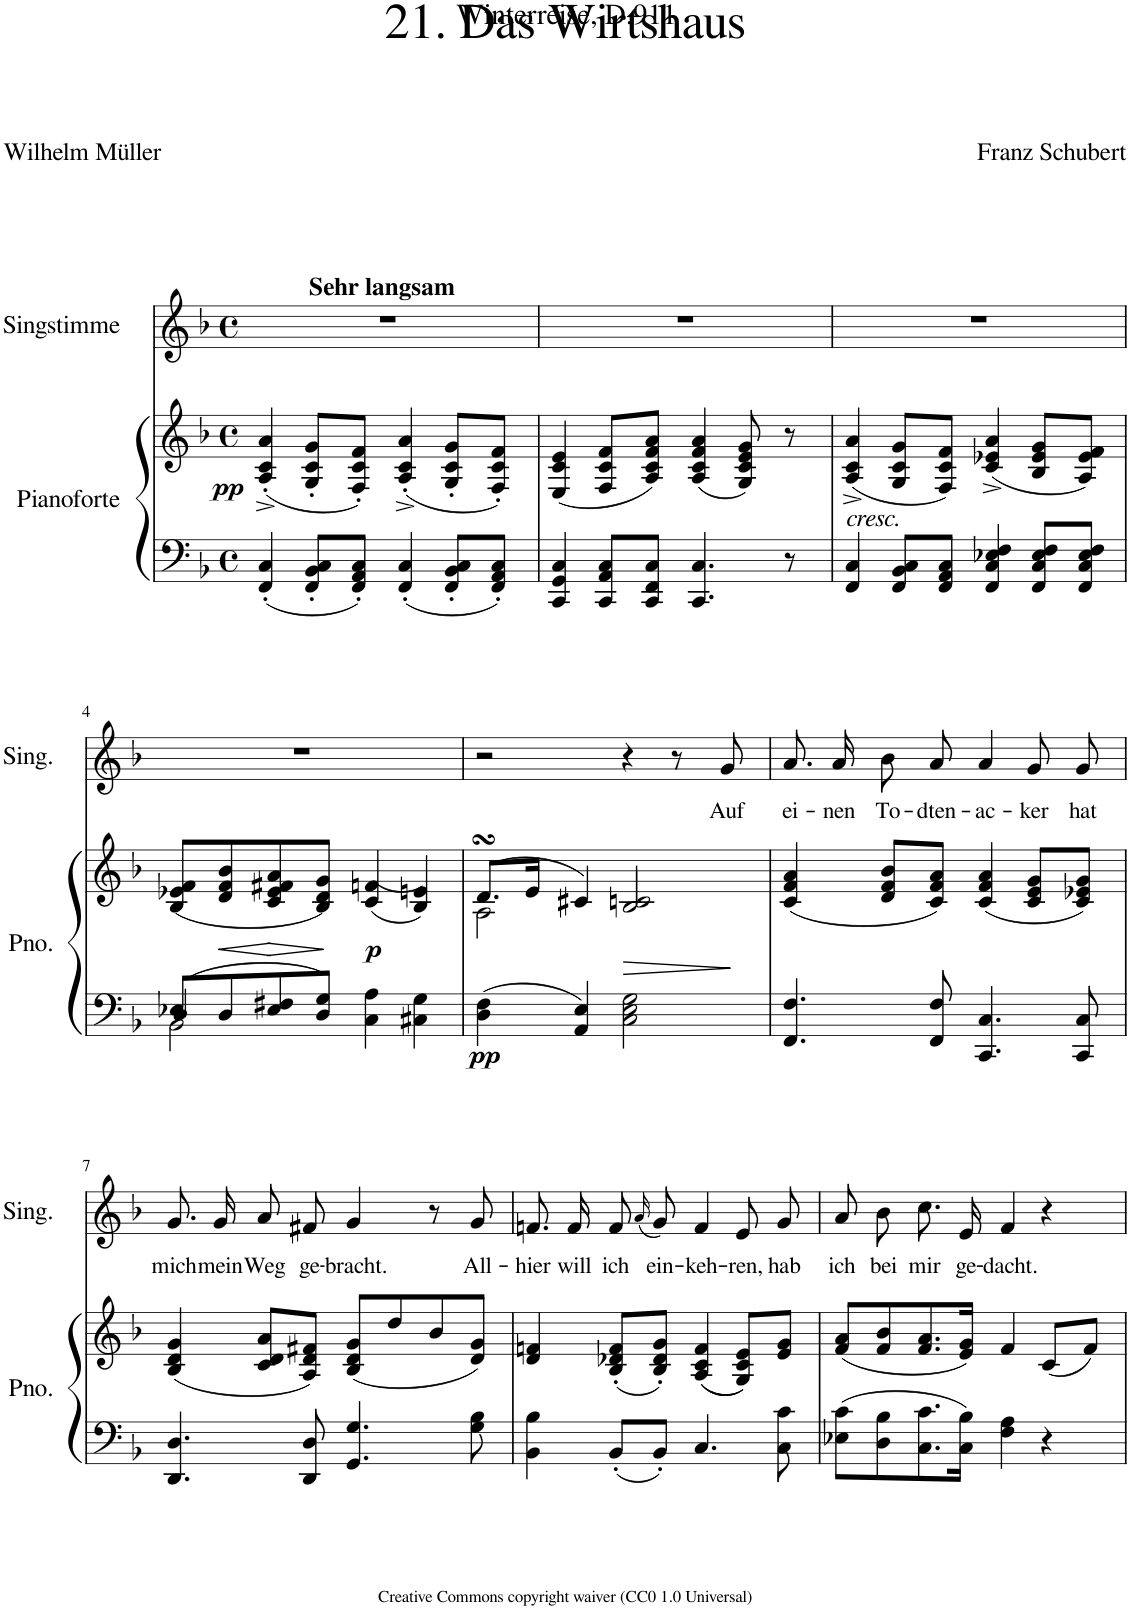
**kern	**kern	**dynam	**kern	**text
*part2	*part2	*part2	*part1	*part1
*staff3	*staff2	*staff2/3	*staff1	*staff1
*I"Pianoforte	*	*	*I"Singstimme	*
*I'Pno.	*	*	*I'Sing.	*
*clefF4	*clefG2	*	*clefG2	*
*k[b-]	*k[b-]	*	*k[b-]	*
*M4/4	*M4/4	*	*M4/4	*
*met(c)	*met(c)	*	*met(c)	*
=1	=1	=1	=1	=1
!	!	!	!LO:TX:a:B:t=Sehr langsam	!
!	!	!LO:DY:b	!	!
4FF/'< 4C/'<	(4A/'^ 4c/'^ 4a/'^	pp	1r	.
8FF/' 8BB-/' 8C/'L	8G/' 8c/' 8g/'L	.	.	.
8FF/' 8AA/' 8C/'J	8F/' 8c/' 8f/'J)	.	.	.
4FF/' 4C/'	(4A/'^ 4c/'^ 4a/'^	.	.	.
8FF/' 8BB-/' 8C/'L	8G/' 8c/' 8g/'L	.	.	.
8FF/' 8AA/' 8C/'J	8F/' 8c/' 8f/'J)	.	.	.
=2	=2	=2	=2	=2
4CC/ 4GG/ 4C/	(4E/ 4c/ 4e/	.	1r	.
8CC/ 8AA/ 8C/L	8F/ 8c/ 8f/L	.	.	.
8CC/ 8FF/ 8C/J	8A/ 8c/ 8f/ 8a/J)	.	.	.
4.CC/ 4.C/	(4A/ 4c/ 4f/ 4a/	.	.	.
.	8G/ 8c/ 8e/ 8g/)	.	.	.
8r	8r	.	.	.
=3	=3	=3	=3	=3
!	!LO:TX:b:i:t=cresc.	!	!	!
4FF/ 4C/	(4A/^ 4c/^ 4a/^	.	1r	.
8FF/ 8BB-/ 8C/L	8G/ 8c/ 8g/L	.	.	.
8FF/ 8AA/ 8C/J	8F/ 8c/ 8f/J)	.	.	.
4FF/ 4C/ 4E-X/ 4F/	(4c/^ 4e-X/^ 4a/^	.	.	.
8FF/ 8C/ 8E-/ 8F/L	8B-/ 8e-/ 8g/L	.	.	.
8FF/ 8C/ 8E-/ 8F/J	8A/ 8e-/ 8f/J)	.	.	.
!!LO:LB:g=z
=4	=4	=4	=4	=4
*^	*	*	*	*
*	*^	*	*	*	*
8E-X/L	2BB-\	4F/	(8B-/ 8e-X/ 8f/L	.	1r	.
!	!	!	!	!LO:HP:b	!	!
8D/	.	.	8d/ 8f/ 8b-/	<	.	.
!	!	!	!	!LO:HP:n=1:b	!	!
8E-/ 8F#X/	.	4ryy	8c/ 8e-/ 8f#X/ 8a/	[ >	.	.
8D/ 8G/J	.	.	8B-/ 8d/ 8g/J)	]	.	.
!	!	!	!	!LO:DY:b	!	!
4C\ 4A\	2ryy	2ryy	((4c/ 4fn/	p	.	.
4C#X\ 4G\	.	.	4B-/ 4en/))	.	.	.
*v	*v	*v	*	*	*	*
=5	=5	=5	=5	=5
*	*^	*	*	*
!	!	!	!LO:DY:b=2	!	!
4D\ 4F\	(8.dsSSS/L	2A\	pp	2r	.
.	16e/Jk	.	.	.	.
4AA/ 4E/	4c#X/)	.	.	.	.
!	!	!	!LO:HP:b	!	!
2C\ 2E\ 2G\	2cn/	2B-/	>	4r	.
.	.	.	.	8r	.
!	!	!	!	!	!LO:LY:b
.	.	.	.	8g/	Auf
*	*v	*v	*	*	*
.	.	]	.	.
=6	=6	=6	=6	=6
!	!	!	!	!LO:LY:b
4.FF/ 4.F/	(4c/ 4f/ 4a/	.	8.a/L	ei-
!	!	!	!	!LO:LY:b
.	.	.	16a/Jk	-nen
!	!	!	!	!LO:LY:b
.	8d/ 8f/ 8b-/L	.	8b-/L	To-
!	!	!	!	!LO:LY:b
8FF/ 8F/	8c/ 8f/ 8a/J)	.	8a/J	-dten-
!	!	!	!	!LO:LY:b
4.CC/ 4.C/	(4c/ 4f/ 4a/	.	4a/	-ac-
!	!	!	!	!LO:LY:b
.	8c/ 8e/ 8g/L	.	8g/L	-ker
!	!	!	!	!LO:LY:b
8CC/ 8C/	8c/ 8e-X/ 8g/J)	.	8g/J	hat
!!LO:LB:g=z
=7	=7	=7	=7	=7
!	!	!	!	!LO:LY:b
4.DD/ 4.D/	(4B-/ 4d/ 4g/	.	8.g/L	mich
!	!	!	!	!LO:LY:b
.	.	.	16g/Jk	mein
!	!	!	!	!LO:LY:b
.	8c/ 8d/ 8a/L	.	8a/L	Weg
!	!	!	!	!LO:LY:b
8DD/ 8D/	8A/ 8d/ 8f#X/J)	.	8f#X/J	ge-
!	!	!	!	!LO:LY:b
4.GG/ 4.G/	(8B-/ 8d/ 8g/L	.	4g/	-bracht.
.	8dd/	.	.	.
.	8b-/	.	8r	.
!	!	!	!	!LO:LY:b
8G\ 8B-\	8d/ 8g/J)	.	8g/	All-
=8	=8	=8	=8	=8
!	!	!	!	!LO:LY:b
4BB-\ 4B-\	4d/ 4fn/	.	8.fn/L	-hier
!	!	!	!	!LO:LY:b
.	.	.	16f/Jk	will
!	!	!	!	!LO:LY:b
8BB-'/L	(8B-/' 8d-X/' 8f/'L	.	8f/L	ich
.	.	.	(16qa/	.
!	!	!	!	!LO:LY:b
8BB-'/J	8B-/' 8d-/' 8g/'J)	.	8g/J)	ein-
!	!	!	!	!LO:LY:b
4.C/	((4A/ 4c/ 4f/	.	4f/	-keh-
!	!	!	!	!LO:LY:b
.	8G/ 8c/ 8e/L))	.	8e/L	-ren,
!	!	!	!	!LO:LY:b
8C\ 8c\	8e/ 8g/J	.	8g/J	hab
=9	=9	=9	=9	=9
!	!	!	!	!LO:LY:b
8E-X\ 8c\L	(8f/ 8a/L	.	8a/L	ich
!	!	!	!	!LO:LY:b
8D\ 8B-\	8f/ 8b-/	.	8b-/J	bei
!	!	!	!	!LO:LY:b
8.C\ 8.c\	8.f/ 8.a/	.	8.cc/L	mir
!	!	!	!	!LO:LY:b
16C\ 16B-\Jk	16e/ 16g/Jk)	.	16e/Jk	ge-
!	!	!	!	!LO:LY:b
4F\ 4A\	4f/	.	4f/	-dacht.
4r	(8c/L	.	4r	.
.	8f/J)	.	.	.
=	=	=	=	=
*-	*-	*-	*-	*-
